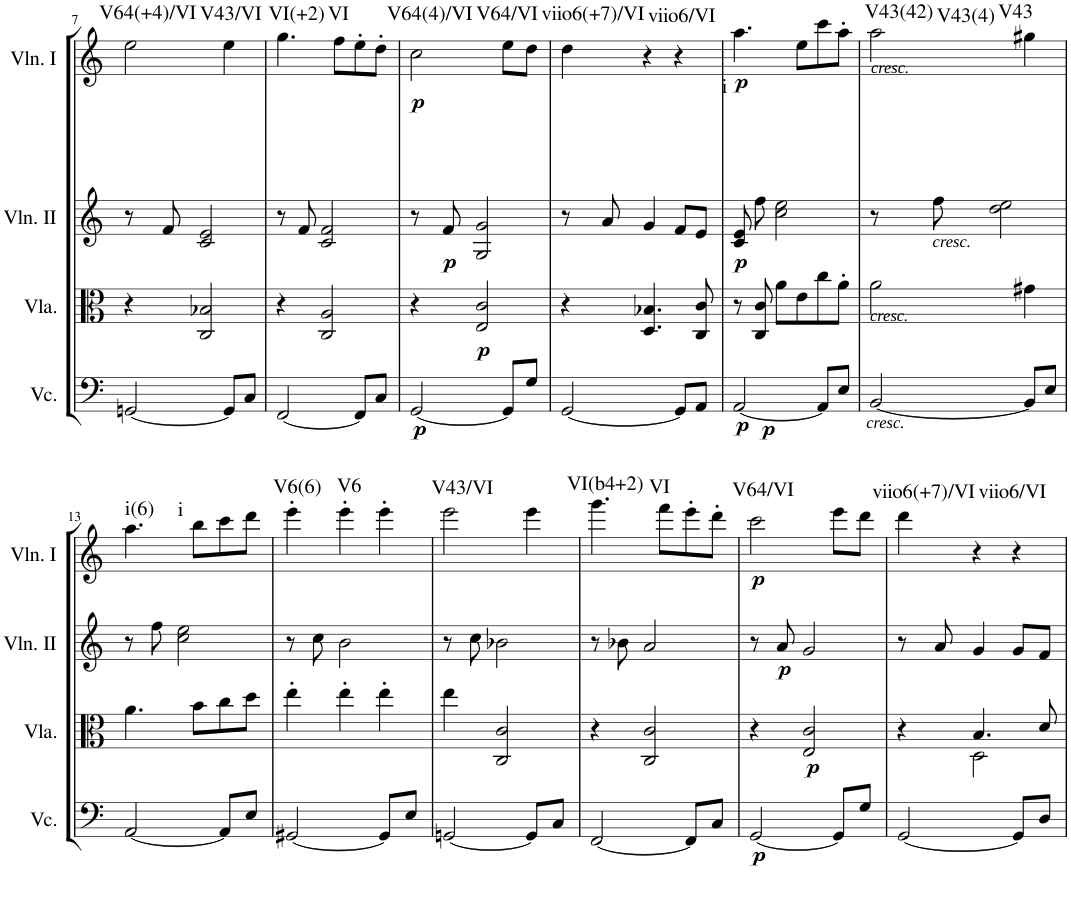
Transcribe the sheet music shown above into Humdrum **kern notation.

**kern	**dynam	**kern	**dynam	**kern	**dynam	**harte	**kern	**dynam	**harte
*part4	*part4	*part3	*part3	*part2	*part2	*part2	*part1	*part1	*part1
*staff4	*staff4	*staff3	*staff3	*staff2	*staff2	*	*staff1	*staff1	*
*I"Violoncello	*	*I"Viola	*	*I"Violin II	*	*	*I"Violin I	*	*
*I'Vc.	*	*I'Vla.	*	*I'Vln. II	*	*	*I'Vln. I	*	*
!!LO:PB:g=z
*clefF4	*	*clefC3	*	*clefG2	*	*	*clefG2	*	*
*k[]	*	*k[]	*	*k[]	*	*	*k[]	*	*
*M3/4	*	*M3/4	*	*M3/4	*	*	*M3/4	*	*
=7	=7	=7	=7	=7	=7	=7	=7	=7	=7
!	!	!	!	!	!	!	!	!	!LO:H:n=1:kt=V64(+4)/VI
!	!	!	!	!	!	!	!	!	!LO:H:n=2:kt=V43/VI
[2GGn/	.	4r	.	8r	.	.	2ee\	.	N N
.	.	.	.	8f/	.	.	.	.	.
.	.	2C/ 2B-X/	.	2c/ 2e/	.	.	.	.	.
8GG/L]	.	.	.	.	.	.	4ee\	.	.
8C/J	.	.	.	.	.	.	.	.	.
=8	=8	=8	=8	=8	=8	=8	=8	=8	=8
!	!	!	!	!	!	!	!	!	!LO:H:kt=VI(+2)
[2FF/	.	4r	.	8r	.	.	4.gg\	.	N
.	.	.	.	8f/	.	.	.	.	.
.	.	2C/ 2A/	.	2c/ 2f/	.	.	.	.	.
!	!	!	!	!	!	!	!	!	!LO:H:kt=VI
.	.	.	.	.	.	.	8ff\L	.	N
8FF/L]	.	.	.	.	.	.	8ee'\	.	.
8C/J	.	.	.	.	.	.	8dd'\J	.	.
=9	=9	=9	=9	=9	=9	=9	=9	=9	=9
!	!LO:DY:b	!	!	!	!	!	!	!LO:DY:b	!LO:H:n=1:kt=V64(4)/VI
!	!	!	!	!	!	!	!	!	!LO:H:n=2:kt=V64/VI
[2GG/	p	4r	.	8r	.	.	2cc\	p	N N
!	!	!	!	!	!LO:DY:b	!	!	!	!
.	.	.	.	8f/	p	.	.	.	.
!	!	!	!LO:DY:b	!	!	!	!	!	!
.	.	2E/ 2c/	p	2G/ 2g/	.	.	.	.	.
8GG/L]	.	.	.	.	.	.	8ee\L	.	.
8G/J	.	.	.	.	.	.	8dd\J	.	.
=10	=10	=10	=10	=10	=10	=10	=10	=10	=10
!	!	!	!	!	!	!	!	!	!LO:H:kt=viio6(+7)/VI
[2GG/	.	4r	.	8r	.	.	4dd\	.	N
.	.	.	.	8a/	.	.	.	.	.
!	!	!	!	!	!	!	!	!	!LO:H:kt=viio6/VI
.	.	4.D/ 4.B-X/	.	4g/	.	.	4r	.	N
8GG/L]	.	.	.	8f/L	.	.	4r	.	.
!	!	!	!	!	!	!LO:H:kt=i	!	!	!
8AA/J	.	8C/ 8c/	.	8e/J	.	N	.	.	.
=11	=11	=11	=11	=11	=11	=11	=11	=11	=11
!	!LO:DY:b	!	!	!	!	!	!	!	!
!	!LO:DY:n=1:b	!	!	!	!LO:DY:b	!	!	!LO:DY:b	!
[2AA/	p p	8r	.	8c/ 8e/	p	.	4.aa\	p	.
.	.	8C/ 8c/	.	8ff\	.	.	.	.	.
.	.	8a\L	.	2cc\ 2ee\	.	.	.	.	.
.	.	8e\	.	.	.	.	8ee\L	.	.
8AA/L]	.	8cc\	.	.	.	.	8ccc\	.	.
8E/J	.	8a'\J	.	.	.	.	8aa'\J	.	.
=12	=12	=12	=12	=12	=12	=12	=12	=12	=12
!	!	!	!	!	!	!	!LO:TX:a:i:t=cresc.	!	!
!	!	!LO:TX:a:i:t=cresc.	!	!	!	!	!	!	!
!LO:TX:b:i:t=cresc.	!	!	!	!	!	!	!	!	!LO:H:n=1:kt=V43(42)
!	!	!	!	!	!	!	!	!	!LO:H:n=2:kt=V43(4)
[2BB/	.	2a\	.	8r	.	.	2aa\	.	N N
!	!	!	!	!LO:TX:b:i:t=cresc.	!	!	!	!	!
.	.	.	.	8ff\	.	.	.	.	.
.	.	.	.	2dd\ 2ee\	.	.	.	.	.
!	!	!	!	!	!	!	!	!	!LO:H:kt=V43
8BB/L]	.	4g#X\	.	.	.	.	4gg#X\	.	N
8E/J	.	.	.	.	.	.	.	.	.
!!LO:LB:g=z
=13	=13	=13	=13	=13	=13	=13	=13	=13	=13
!	!	!	!	!	!	!	!	!	!LO:H:n=1:kt=i(6)
!	!	!	!	!	!	!	!	!	!LO:H:n=2:kt=i
[2AA/	.	4.a\	.	8r	.	.	4.aa\	.	N N
.	.	.	.	8ff\	.	.	.	.	.
.	.	.	.	2cc\ 2ee\	.	.	.	.	.
.	.	8b\L	.	.	.	.	8bb\L	.	.
8AA/L]	.	8cc\	.	.	.	.	8ccc\	.	.
8E/J	.	8dd\J	.	.	.	.	8ddd\J	.	.
=14	=14	=14	=14	=14	=14	=14	=14	=14	=14
!	!	!	!	!	!	!	!	!	!LO:H:kt=V6(6)
[2GG#X/	.	4ee'\	.	8r	.	.	4eee'\	.	N
.	.	.	.	8cc\	.	.	.	.	.
!	!	!	!	!	!	!	!	!	!LO:H:kt=V6
.	.	4ee'\	.	2b\	.	.	4eee'\	.	N
8GG#/L]	.	4ee'\	.	.	.	.	4eee'\	.	.
8E/J	.	.	.	.	.	.	.	.	.
=15	=15	=15	=15	=15	=15	=15	=15	=15	=15
!	!	!	!	!	!	!	!	!	!LO:H:kt=V43/VI
[2GGn/	.	4ee\	.	8r	.	.	2eee\	.	N
.	.	.	.	8cc\	.	.	.	.	.
.	.	2C/ 2c/	.	2b-X\	.	.	.	.	.
8GG/L]	.	.	.	.	.	.	4eee\	.	.
8C/J	.	.	.	.	.	.	.	.	.
=16	=16	=16	=16	=16	=16	=16	=16	=16	=16
!	!	!	!	!	!	!	!	!	!LO:H:n=1:kt=VI(b4+2)
!	!	!	!	!	!	!	!	!	!LO:H:n=2:kt=VI
[2FF/	.	4r	.	8r	.	.	4.ggg\	.	N N
.	.	.	.	8b-X\	.	.	.	.	.
.	.	2C/ 2c/	.	2a/	.	.	.	.	.
.	.	.	.	.	.	.	8fff\L	.	.
8FF/L]	.	.	.	.	.	.	8eee'\	.	.
8C/J	.	.	.	.	.	.	8ddd'\J	.	.
=17	=17	=17	=17	=17	=17	=17	=17	=17	=17
!	!LO:DY:b	!	!	!	!	!	!	!LO:DY:b	!LO:H:kt=V64/VI
[2GG/	p	4r	.	8r	.	.	2ccc\	p	N
!	!	!	!	!	!LO:DY:b	!	!	!	!
.	.	.	.	8a/	p	.	.	.	.
!	!	!	!LO:DY:b	!	!	!	!	!	!
.	.	2E/ 2c/	p	2g/	.	.	.	.	.
8GG/L]	.	.	.	.	.	.	8eee\L	.	.
8G/J	.	.	.	.	.	.	8ddd\J	.	.
=18	=18	=18	=18	=18	=18	=18	=18	=18	=18
*	*	*^	*	*	*	*	*	*	*
!	!	!	!	!	!	!	!	!	!	!LO:H:kt=viio6(+7)/VI
[2GG/	.	4r	4ryy	.	8r	.	.	4ddd\	.	N
.	.	.	.	.	8a/	.	.	.	.	.
!	!	!	!	!	!	!	!	!	!	!LO:H:kt=viio6/VI
.	.	4.B/	2D\	.	4g/	.	.	4r	.	N
8GG/L]	.	.	.	.	8g/L	.	.	4r	.	.
8D/J	.	8d/	.	.	8f/J	.	.	.	.	.
*	*	*v	*v	*	*	*	*	*	*	*
=	=	=	=	=	=	=	=	=	=
*-	*-	*-	*-	*-	*-	*-	*-	*-	*-
